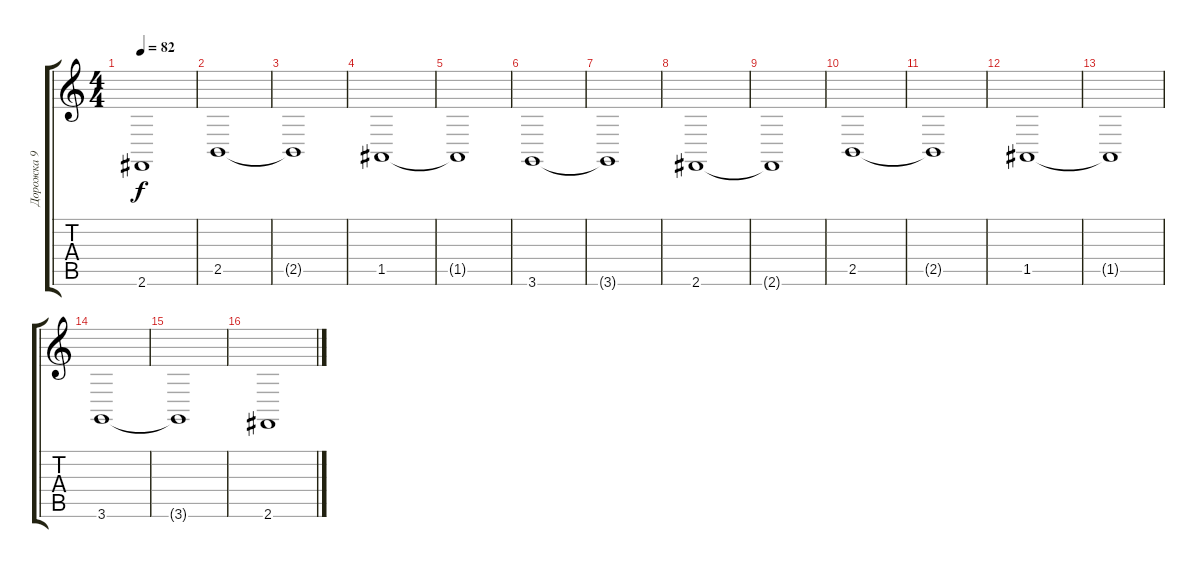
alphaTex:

\track ("Дорожка 9" "Дорожка 9") {instrument tremolostrings}
\staff {score tabs}
\tuning (E4 B3 G3 D3 A2 E2) {hide}
\ts (4 4)
\tempo 82
\clef g2
\ks c
2.6{t}.1{dy f} |
2.5.1 |
2.5{t}.1 |
1.5.1 |
1.5{t}.1 |
3.6.1 |
3.6{t}.1 |
2.6.1 |
2.6{t}.1 |
2.5.1 |
2.5{t}.1 |
1.5.1 |
1.5{t}.1 |
3.6.1 |
3.6{t}.1 |
2.6.1
